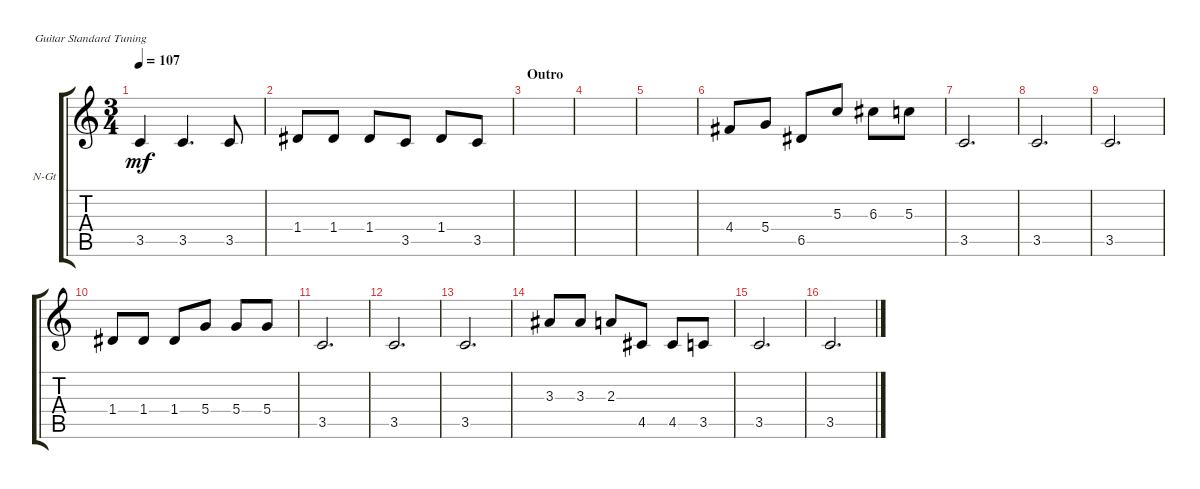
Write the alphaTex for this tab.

\defaultSystemsLayout 4
\bracketExtendMode groupsimilarinstruments
\firstSystemTrackNameOrientation horizontal
\otherSystemsTrackNameOrientation horizontal
\track ("Nylon Guitar" "N-Gt") {instrument acousticguitarnylon}
\staff {score tabs}
\tuning (E4 B3 G3 D3 A2 E2)
\ts (3 4)
\tempo 107
\clef g2
\ks c
3.5{t}.4{dy mf} 3.5.4{d} 3.5.8 |
1.4.8 1.4.8 1.4.8 3.5.8 1.4.8 3.5.8 |
\section ("" "Outro")
|
|
|
4.4.8 5.4.8 6.5.8 5.3.8 6.3.8 5.3.8 |
3.5.2{d} |
3.5.2{d} |
3.5.2{d} |
1.4.8 1.4.8 1.4.8 5.4.8 5.4.8 5.4.8 |
3.5.2{d} |
3.5.2{d} |
3.5.2{d} |
3.3.8 3.3.8 2.3.8 4.5.8 4.5.8 3.5.8 |
3.5.2{d} |
3.5.2{d}
